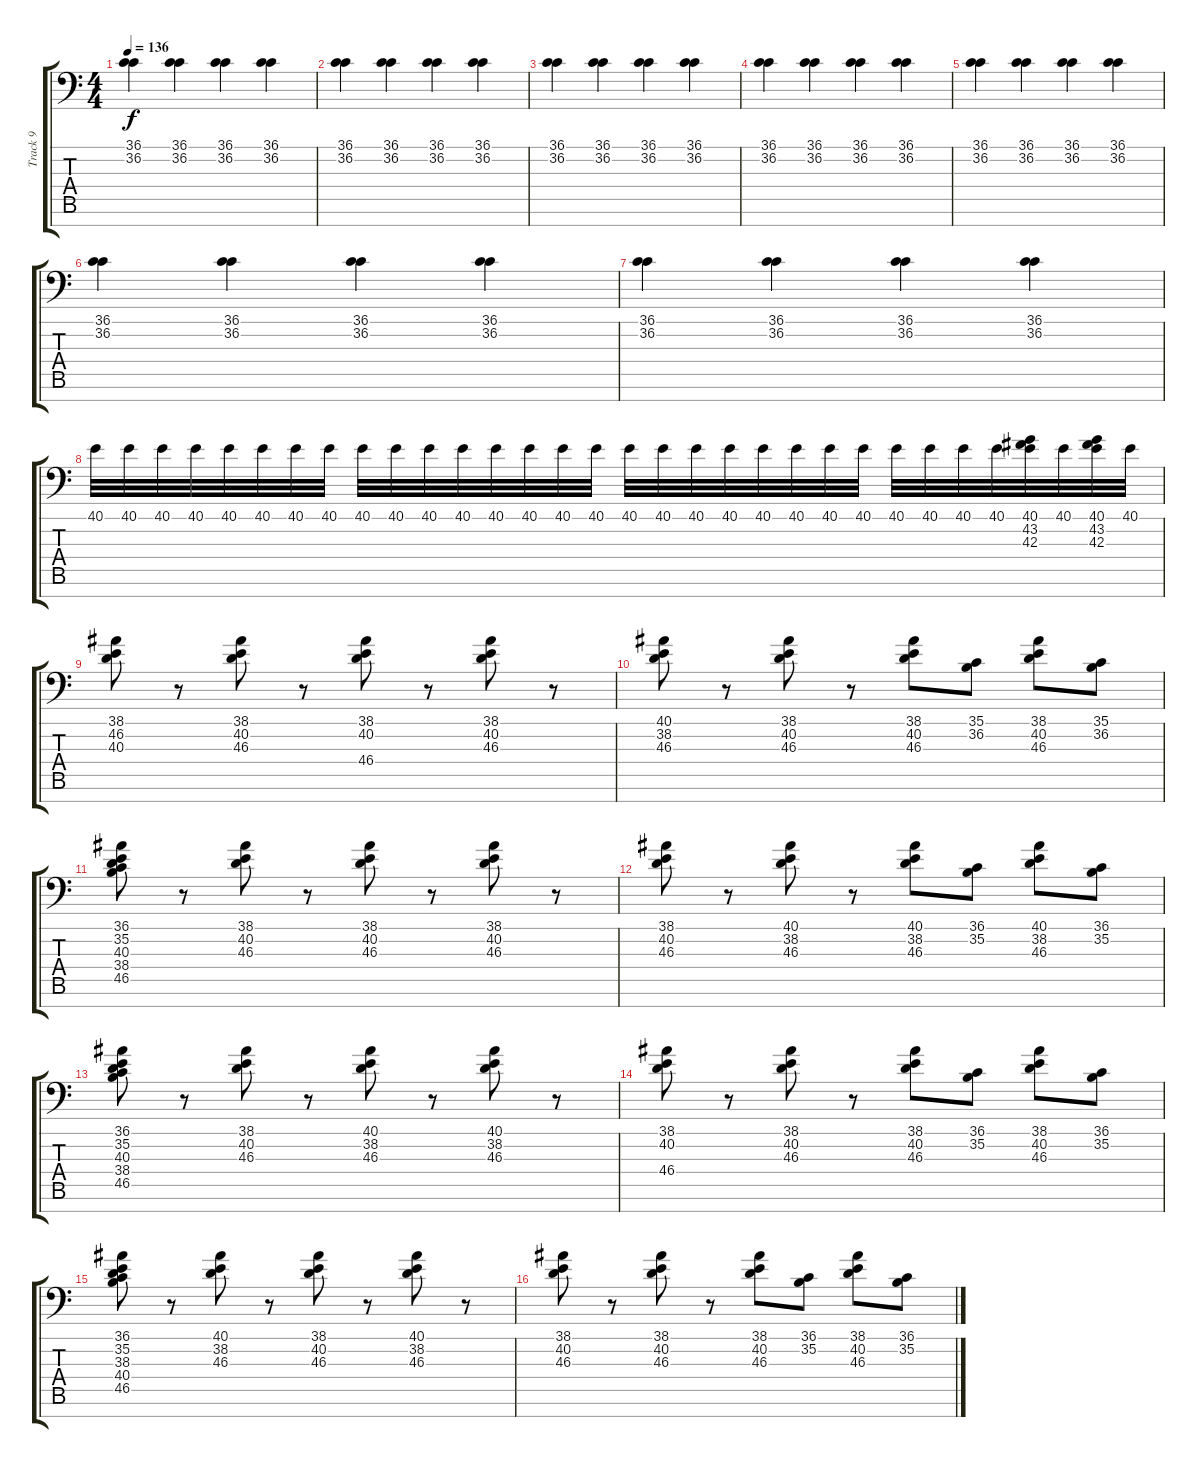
\track ("Track 9" "Track 9") {instrument acousticgrandpiano}
\staff {score tabs}
\tuning (C-1 C-1 C-1 C-1 C-1 C-1 C-1) {hide}
\ts (4 4)
\tempo 136
\clef f4
\ks c
(36.1 36.2).4{dy f} (36.1 36.2).4 (36.1 36.2).4 (36.1 36.2).4 |
(36.1 36.2).4 (36.1 36.2).4 (36.1 36.2).4 (36.1 36.2).4 |
(36.1 36.2).4 (36.1 36.2).4 (36.1 36.2).4 (36.1 36.2).4 |
(36.1 36.2).4 (36.1 36.2).4 (36.1 36.2).4 (36.1 36.2).4 |
(36.1 36.2).4 (36.1 36.2).4 (36.1 36.2).4 (36.1 36.2).4 |
(36.1 36.2).4 (36.1 36.2).4 (36.1 36.2).4 (36.1 36.2).4 |
(36.1 36.2).4 (36.1 36.2).4 (36.1 36.2).4 (36.1 36.2).4 |
40.1.32 40.1.32 40.1.32 40.1.32 40.1.32 40.1.32 40.1.32 40.1.32 40.1.32 40.1.32 40.1.32 40.1.32 40.1.32 40.1.32 40.1.32 40.1.32 40.1.32 40.1.32 40.1.32 40.1.32 40.1.32 40.1.32 40.1.32 40.1.32 40.1.32 40.1.32 40.1.32 40.1.32 (40.1 43.2 42.3).32 40.1.32 (40.1 43.2 42.3).32 40.1.32 |
(38.1 46.2 40.3).8 r.8 (38.1 40.2 46.3).8 r.8 (38.1 40.2 46.4).8 r.8 (38.1 40.2 46.3).8 r.8 |
(40.1 38.2 46.3).8 r.8 (38.1 40.2 46.3).8 r.8 (38.1 40.2 46.3).8 (35.1 36.2).8 (38.1 40.2 46.3).8 (35.1 36.2).8 |
(36.1 35.2 40.3 38.4 46.5).8 r.8 (38.1 40.2 46.3).8 r.8 (38.1 40.2 46.3).8 r.8 (38.1 40.2 46.3).8 r.8 |
(38.1 40.2 46.3).8 r.8 (40.1 38.2 46.3).8 r.8 (40.1 38.2 46.3).8 (36.1 35.2).8 (40.1 38.2 46.3).8 (36.1 35.2).8 |
(36.1 35.2 40.3 38.4 46.5).8 r.8 (38.1 40.2 46.3).8 r.8 (40.1 38.2 46.3).8 r.8 (40.1 38.2 46.3).8 r.8 |
(38.1 40.2 46.4).8 r.8 (38.1 40.2 46.3).8 r.8 (38.1 40.2 46.3).8 (36.1 35.2).8 (38.1 40.2 46.3).8 (36.1 35.2).8 |
(36.1 35.2 38.3 40.4 46.5).8 r.8 (40.1 38.2 46.3).8 r.8 (38.1 40.2 46.3).8 r.8 (40.1 38.2 46.3).8 r.8 |
(38.1 40.2 46.3).8 r.8 (38.1 40.2 46.3).8 r.8 (38.1 40.2 46.3).8 (36.1 35.2).8 (38.1 40.2 46.3).8 (36.1 35.2).8
